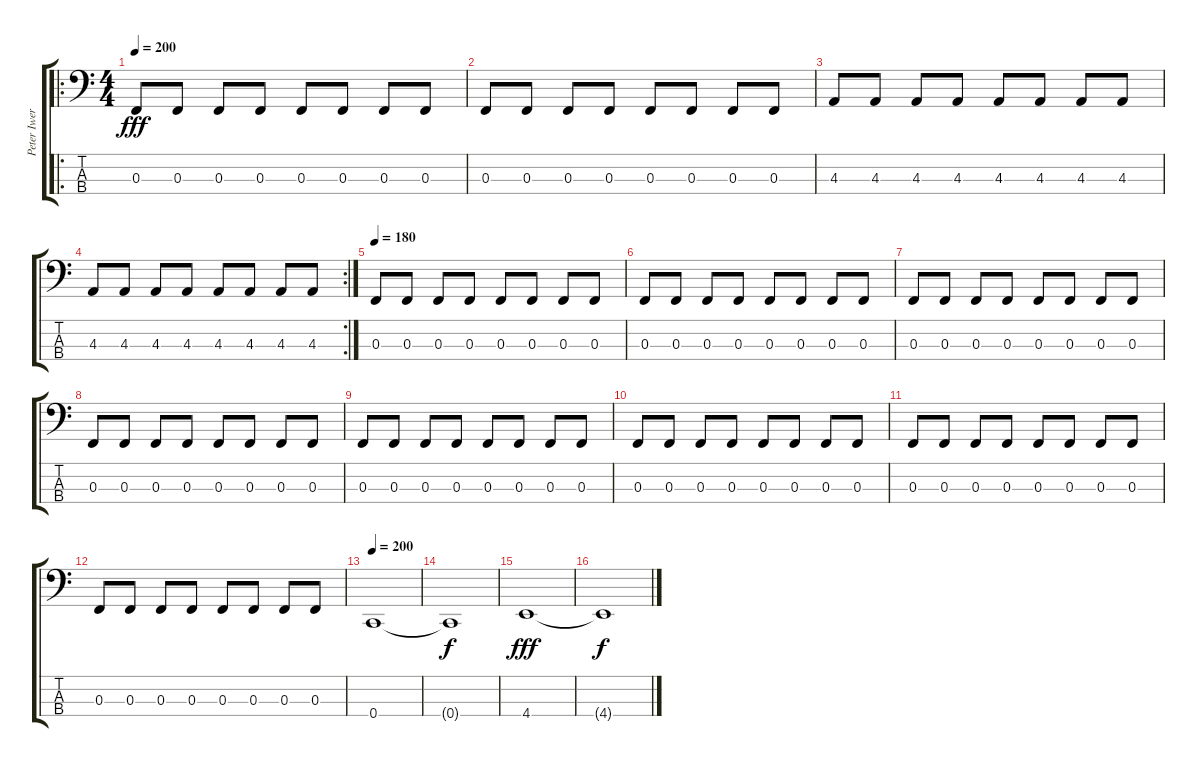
\track ("Peter Iwers" "Peter Iwer") {instrument electricbasspick}
\staff {score tabs}
\tuning (Eb2 Bb1 F1 C1) {hide}
\ro
\ts (4 4)
\tempo 200
\clef f4
\ks c
0.3.8{dy fff} 0.3.8 0.3.8 0.3.8 0.3.8 0.3.8 0.3.8 0.3.8 |
0.3.8 0.3.8 0.3.8 0.3.8 0.3.8 0.3.8 0.3.8 0.3.8 |
4.3.8 4.3.8 4.3.8 4.3.8 4.3.8 4.3.8 4.3.8 4.3.8 |
\rc 2
4.3.8 4.3.8 4.3.8 4.3.8 4.3.8 4.3.8 4.3.8 4.3.8 |
\tempo 180
0.3.8 0.3.8 0.3.8 0.3.8 0.3.8 0.3.8 0.3.8 0.3.8 |
0.3.8 0.3.8 0.3.8 0.3.8 0.3.8 0.3.8 0.3.8 0.3.8 |
0.3.8 0.3.8 0.3.8 0.3.8 0.3.8 0.3.8 0.3.8 0.3.8 |
0.3.8 0.3.8 0.3.8 0.3.8 0.3.8 0.3.8 0.3.8 0.3.8 |
0.3.8 0.3.8 0.3.8 0.3.8 0.3.8 0.3.8 0.3.8 0.3.8 |
0.3.8 0.3.8 0.3.8 0.3.8 0.3.8 0.3.8 0.3.8 0.3.8 |
0.3.8 0.3.8 0.3.8 0.3.8 0.3.8 0.3.8 0.3.8 0.3.8 |
0.3.8 0.3.8 0.3.8 0.3.8 0.3.8 0.3.8 0.3.8 0.3.8 |
\tempo 200
0.4.1 |
0.4{t}.1{dy f} |
4.4.1{dy fff} |
4.4{t}.1{dy f}
